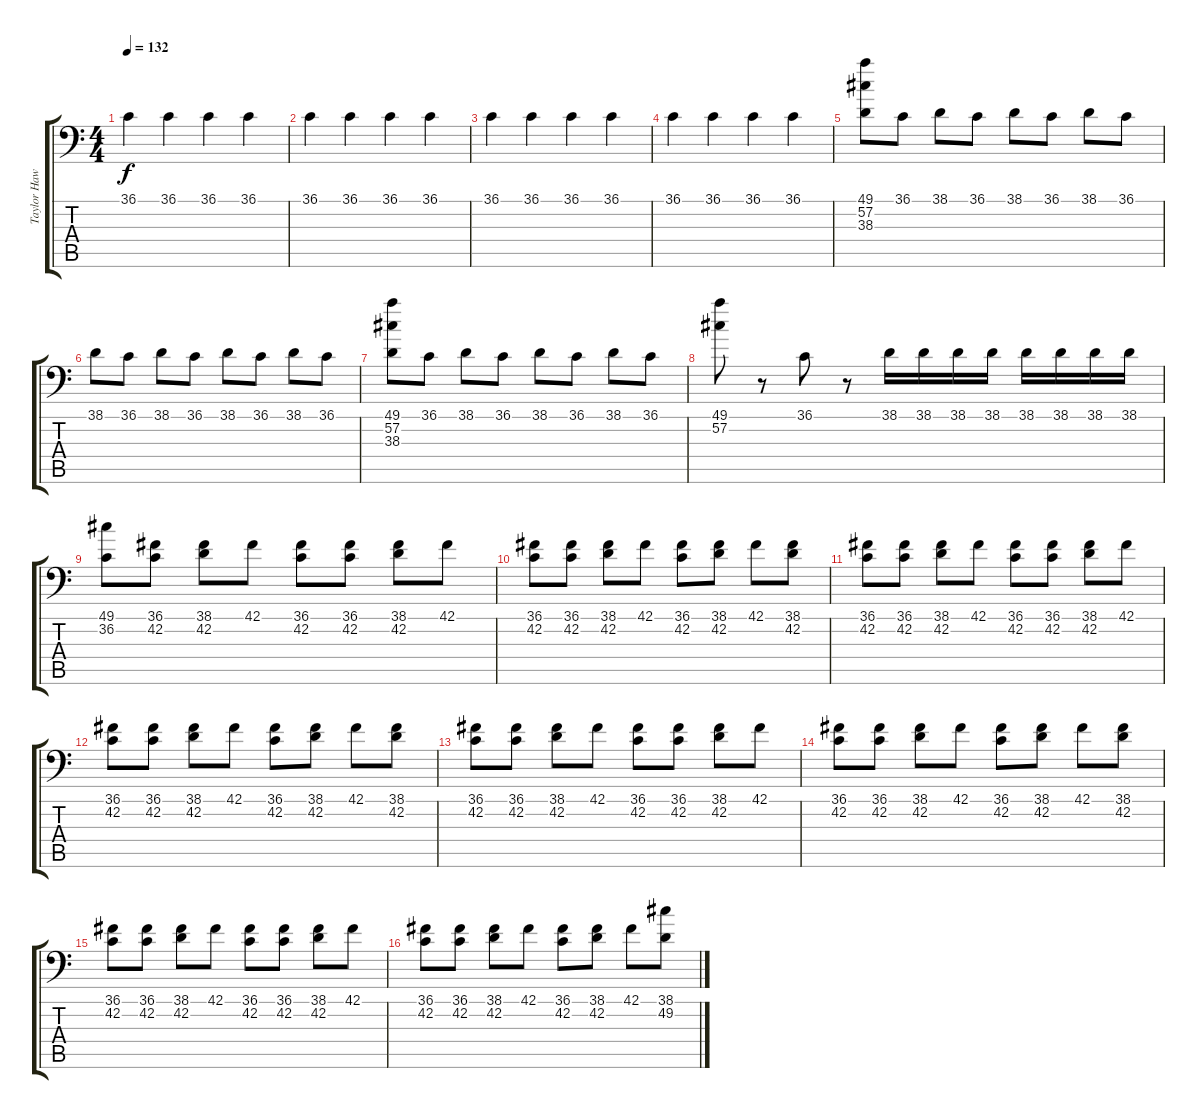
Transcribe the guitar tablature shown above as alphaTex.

\track ("Taylor Hawkins (Drums)" "Taylor Haw") {instrument acousticgrandpiano}
\staff {score tabs}
\tuning (C-1 C-1 C-1 C-1 C-1 C-1) {hide}
\ts (4 4)
\tempo 132
\clef f4
\ks c
36.1.4{dy f} 36.1.4 36.1.4 36.1.4 |
36.1.4 36.1.4 36.1.4 36.1.4 |
36.1.4 36.1.4 36.1.4 36.1.4 |
36.1.4 36.1.4 36.1.4 36.1.4 |
(49.1 57.2 38.3).8 36.1.8 38.1.8 36.1.8 38.1.8 36.1.8 38.1.8 36.1.8 |
38.1.8 36.1.8 38.1.8 36.1.8 38.1.8 36.1.8 38.1.8 36.1.8 |
(49.1 57.2 38.3).8 36.1.8 38.1.8 36.1.8 38.1.8 36.1.8 38.1.8 36.1.8 |
(49.1 57.2).8 r.8 36.1.8 r.8 38.1.16 38.1.16 38.1.16 38.1.16 38.1.16 38.1.16 38.1.16 38.1.16 |
(49.1 36.2).8 (36.1 42.2).8 (38.1 42.2).8 42.1.8 (36.1 42.2).8 (36.1 42.2).8 (38.1 42.2).8 42.1.8 |
(36.1 42.2).8 (36.1 42.2).8 (38.1 42.2).8 42.1.8 (36.1 42.2).8 (38.1 42.2).8 42.1.8 (38.1 42.2).8 |
(36.1 42.2).8 (36.1 42.2).8 (38.1 42.2).8 42.1.8 (36.1 42.2).8 (36.1 42.2).8 (38.1 42.2).8 42.1.8 |
(36.1 42.2).8 (36.1 42.2).8 (38.1 42.2).8 42.1.8 (36.1 42.2).8 (38.1 42.2).8 42.1.8 (38.1 42.2).8 |
(36.1 42.2).8 (36.1 42.2).8 (38.1 42.2).8 42.1.8 (36.1 42.2).8 (36.1 42.2).8 (38.1 42.2).8 42.1.8 |
(36.1 42.2).8 (36.1 42.2).8 (38.1 42.2).8 42.1.8 (36.1 42.2).8 (38.1 42.2).8 42.1.8 (38.1 42.2).8 |
(36.1 42.2).8 (36.1 42.2).8 (38.1 42.2).8 42.1.8 (36.1 42.2).8 (36.1 42.2).8 (38.1 42.2).8 42.1.8 |
(36.1 42.2).8 (36.1 42.2).8 (38.1 42.2).8 42.1.8 (36.1 42.2).8 (38.1 42.2).8 42.1.8 (38.1 49.2).8
